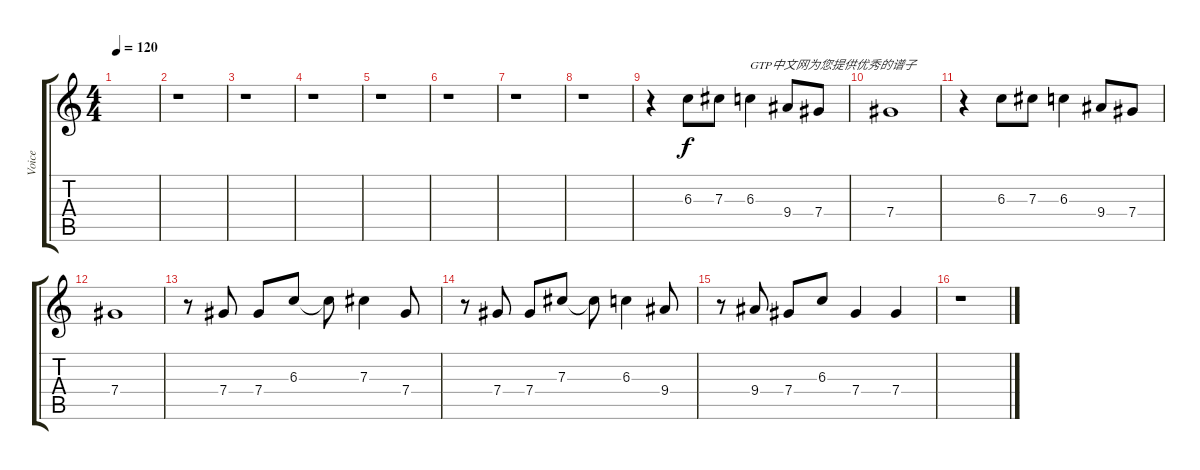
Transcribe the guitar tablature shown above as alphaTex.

\track ("Voice" "Voice") {instrument contrabass}
\staff {score tabs}
\tuning (Eb4 Bb3 Gb3 Db3 Ab2 Eb2) {hide}
\ts (4 4)
\tempo 120
\clef g2
\ks c
|
r.1 |
r.1 |
r.1 |
r.1 |
r.1 |
r.1 |
r.1 |
r.4 6.3.8 7.3.8 6.3.4{txt "GTP中文网为您提供优秀的谱子"} 9.4.8 7.4.8 |
7.4.1 |
r.4 6.3.8 7.3.8 6.3.4 9.4.8 7.4.8 |
7.4.1 |
r.8 7.4.8 7.4.8 6.3.8 6.3{t}.8 7.3.4 7.4.8 |
r.8 7.4.8 7.4.8 7.3.8 7.3{t}.8 6.3.4 9.4.8 |
r.8 9.4.8 7.4.8 6.3.8 7.4.4 7.4.4 |
r.1
